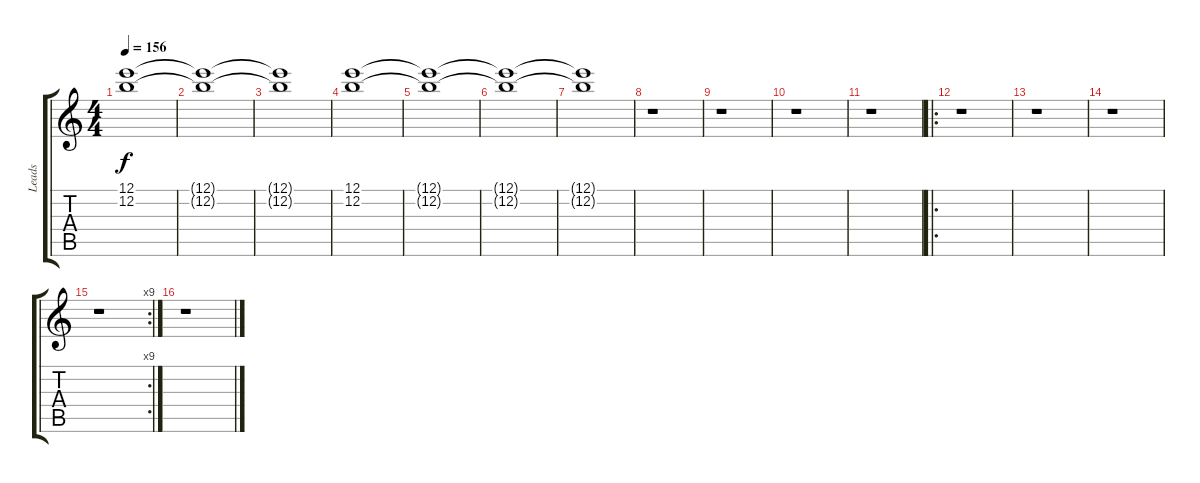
\track ("Leads" "Leads") {instrument distortionguitar}
\staff {score tabs}
\tuning (E4 B3 G3 D3 A2 D2) {hide}
\ts (4 4)
\tempo 156
\clef g2
\ks c
(12.1{t} 12.2{t}).1{dy f} |
(12.1{t} 12.2{t}).1 |
(12.1{t} 12.2{t}).1 |
(12.1 12.2).1 |
(12.1{t} 12.2{t}).1 |
(12.1{t} 12.2{t}).1 |
(12.1{t} 12.2{t}).1 |
r.1 |
r.1 |
r.1 |
r.1 |
\ro
r.1 |
r.1 |
r.1 |
\rc 9
r.1 |
r.1
